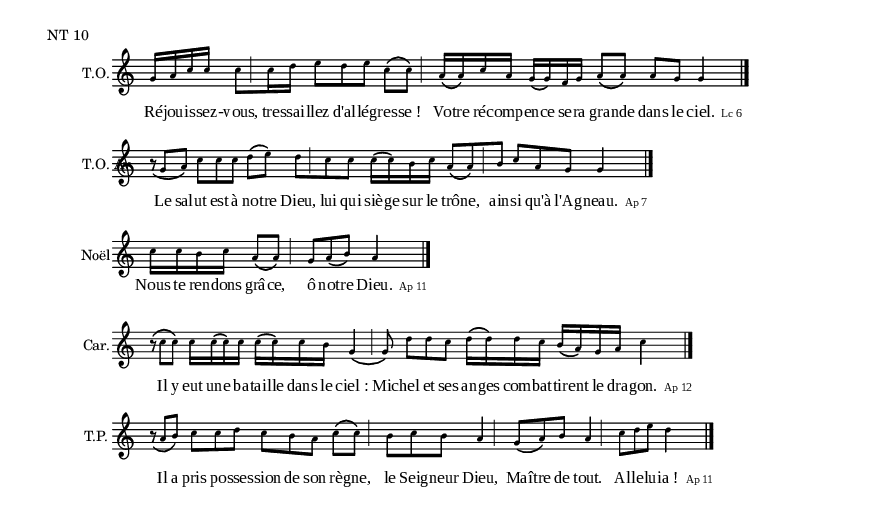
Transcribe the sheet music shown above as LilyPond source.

\version "2.10.0"
\include "definitions.ly"
\markup {NT  10}



\relative a' { 
	\new Staff {
		\cadenzaOn
		\set Staff.instrumentName = \markup{ \center-align { T.O. } }
		g16[ a c c]
		
		\times 2/3 { c8[ \cesure\pespace c16 d]\) }
		\times 2/3 { e8[ d e] }
		c8[\( c\)] \cesure  \pespace
		a16[\( a\) c a]
		g16[\( g\) f g]
		 a8[\( a\)] a8[ g] g4
		\endBar
	}
	\addlyrics {
		Ré -- jou -- is -- sez -- -vous, tre -- ssai -- llez d'al -- lég -- res -- "se !" Vo -- tre réc -- omp -- en -- ce se -- ra gra -- nde dans le ciel.
		\markup { \citation #"Lc 6"}
 }
}



\relative a' { 
	\new Staff {
		\cadenzaOn
		\set Staff.instrumentName = \markup{ \center-align { T.O. Av.  } }
		\times 2/3 { r8_\( g[ a]\) }
		\times 2/3 { c8[ c c] }
		d8[\( e\)]
		\times 2/3 { d8[\cesure\pespace c c] }
		c16[\( c\) b c]
		\times 2/3 { a8[\( a\)\cesure \pespace b] }
		\times 2/3 { c8[ a  g] } g4
		\endBar
	}
	\addlyrics {
		Le sal -- ut est à no -- tre Dieu, lui qui siè -- ge sur le trô -- ne, ain -- si qu'à l'Ag -- neau.
		\markup { \citation #"Ap 7"}
 }
}


\relative a' { 
	\new Staff {
		\cadenzaOn
		\set Staff.instrumentName = \markup{ \center-align { Noël } }
		c16[ c b c]
		a8[\( a\)] \cesure \pespace
		\times 2/3 { g8[ a\( b]\) }
		a4
		\endBar
	}
	\addlyrics {
		Nous te ren -- dons grâ -- ce, ô not -- re Dieu.
		\markup { \citation #"Ap 11"}
 }
}


\relative a' { 
	\new Staff {
		\cadenzaOn
		\set Staff.instrumentName = \markup{ \center-align { Car. } }
		\times 2/3 { r8\( c[ c]\) }
		c16[ c\( c\) c]
		c16[\( c\) c b]
		\times 2/3 { g4\(\cesure g8\) }
		\times 2/3 { d'8[ d c] }
		d16[\( d\) d c]
		b16[\( a\) g a] c4
		\endBar
	}
	\addlyrics {
		Il y eut un -- e ba -- tai -- lle dans le "ciel :" Mic -- hel et ses an -- ges com -- bat -- tir -- ent le dra -- gon.
		\markup { \citation #"Ap 12"}
 }
}


\relative a' { 
	\new Staff {
		\cadenzaOn
		\set Staff.instrumentName = \markup{ \center-align { T.P. } }
		\times 2/3 { r8_\( a[ b]\) }
		\times 2/3 { c8[ c d] }
		\times 2/3 { c8[ b a] }
		c8[\( c\)] \cesure\pespace
		\times 2/3 { b8[ c b] } a4 \cesure\pespace
		\times 2/3 { g8[\( a\) b] } a4 \cesure   \pespace
		\times 2/3 { c8[ d e] } d4
		\endBar
	}
	\addlyrics {
		Il a pris po -- sse -- ssion de son rè -- gne, le Seig -- neur Dieu, " Maî" -- tre de tout.  Al -- le -- lu --  "ia !"
		\markup { \citation #"Ap 11"}
 }
}

